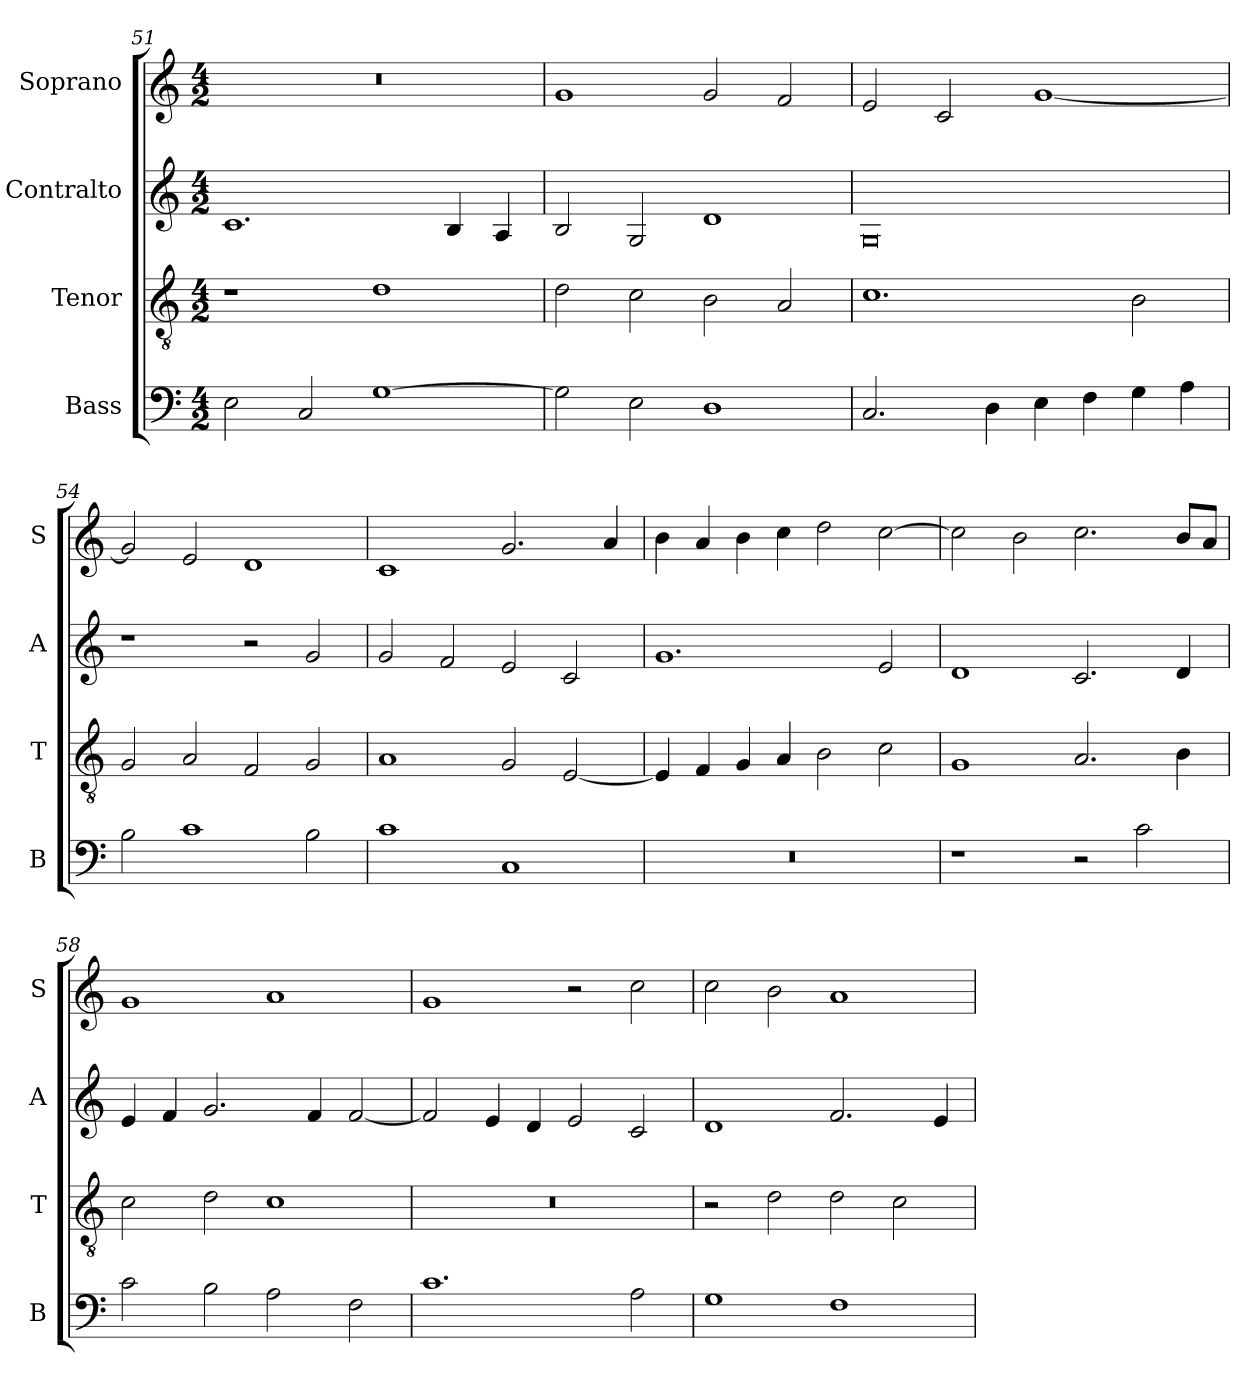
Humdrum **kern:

**kern	**kern	**kern	**kern
*part4	*part3	*part2	*part1
*staff4	*staff3	*staff2	*staff1
*I"Bass	*I"Tenor	*I"Contralto	*I"Soprano
*I'B	*I'T	*I'A	*I'S
*clefF4	*clefGv2	*clefG2	*clefG2
*k[]	*k[]	*k[]	*k[]
*C:ion	*C:ion	*C:ion	*C:ion
*M4/2	*M4/2	*M4/2	*M4/2
=51	=51	=51	=51
2E	1r	1.c	0r
2C	.	.	.
[1G	1d	.	.
.	.	4B	.
.	.	4A	.
=52	=52	=52	=52
2G]	2d	2B	1g
2E	2c	2G	.
1D	2B	1d	2g
.	2A	.	2f
=53	=53	=53	=53
2.C	1.c	0G	2e
.	.	.	2c
4D	.	.	.
4E	.	.	[1g
4F	.	.	.
4G	2B	.	.
4A	.	.	.
=54	=54	=54	=54
2B	2G	1r	2g]
1c	2A	.	2e
.	2F	2r	1d
2B	2G	2g	.
=55	=55	=55	=55
1c	1A	2g	1c
.	.	2f	.
1C	2G	2e	2.g
.	[2E	2c	.
.	.	.	4a
=56	=56	=56	=56
0r	4E]	1.g	4b
.	4F	.	4a
.	4G	.	4b
.	4A	.	4cc
.	2B	.	2dd
.	2c	2e	[2cc
=57	=57	=57	=57
1r	1G	1d	2cc]
.	.	.	2b
2r	2.A	2.c	2.cc
2c	.	.	.
.	4B	4d	8b/L
.	.	.	8a/J
=58	=58	=58	=58
2c	2c	4e	1g
.	.	4f	.
2B	2d	2.g	.
2A	1c	.	1a
.	.	4f	.
2F	.	[2f	.
=59	=59	=59	=59
1.c	0r	2f]	1g
.	.	4e	.
.	.	4d	.
.	.	2e	2r
2A	.	2c	2cc
=60	=60	=60	=60
1G	2r	1d	2cc
.	2d	.	2b
1F	2d	2.f	1a
.	2c	.	.
.	.	4e	.
=	=	=	=
*-	*-	*-	*-
